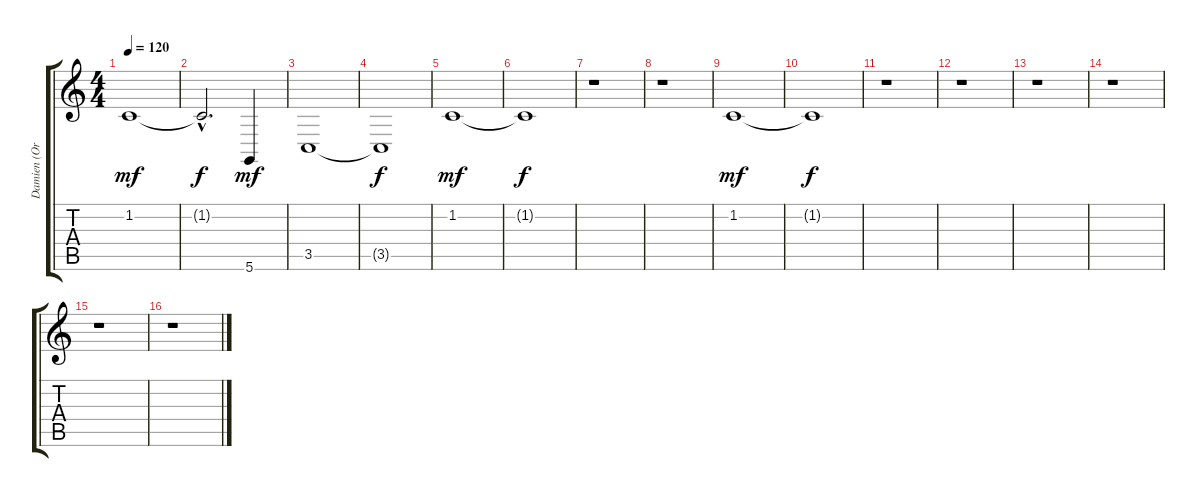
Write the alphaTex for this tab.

\track ("Damien (Orchestration)" "Damien (Or") {instrument tubularbells}
\staff {score tabs}
\tuning (E4 B3 G3 D3 A2 D2) {hide}
\ts (4 4)
\tempo 120
\clef g2
\ks c
1.2.1{dy mf} |
1.2{hac t}.2{d dy f} 5.6.4{dy mf instrument timpani} |
3.5.1 |
3.5{t}.1{dy f} |
1.2.1{dy mf instrument tubularbells} |
1.2{t}.1{dy f} |
r.1 |
r.1 |
1.2.1{dy mf} |
1.2{t}.1{dy f} |
r.1 |
r.1 |
r.1 |
r.1 |
r.1 |
r.1
